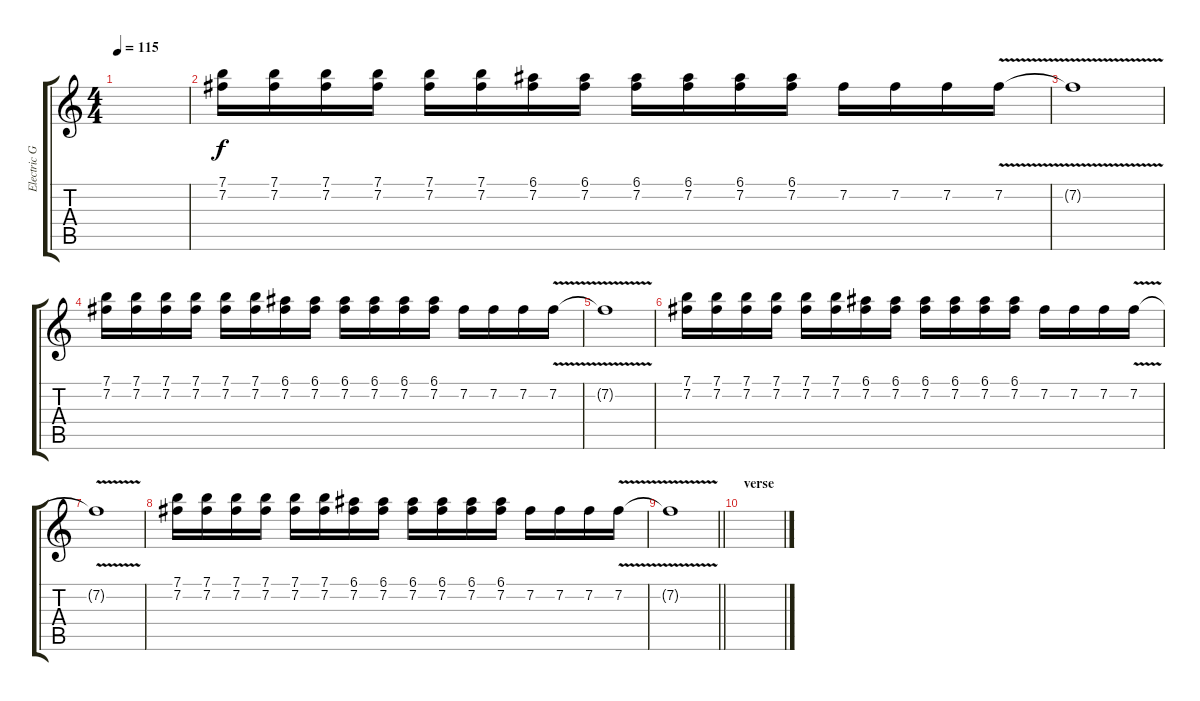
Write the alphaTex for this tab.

\track ("Electric Guitar" "Electric G") {instrument distortionguitar}
\staff {score tabs}
\tuning (E4 B3 G3 D3 A2 E2) {hide}
\ts (4 4)
\tempo 115
\clef g2
\ks c
|
(7.1 7.2).16 (7.1 7.2).16 (7.1 7.2).16 (7.1 7.2).16 (7.1 7.2).16 (7.1 7.2).16 (6.1 7.2).16 (6.1 7.2).16 (6.1 7.2).16 (6.1 7.2).16 (6.1 7.2).16 (6.1 7.2).16 7.2.16 7.2.16 7.2.16 7.2{v}.16 |
7.2{t}.1 |
(7.1 7.2).16 (7.1 7.2).16 (7.1 7.2).16 (7.1 7.2).16 (7.1 7.2).16 (7.1 7.2).16 (6.1 7.2).16 (6.1 7.2).16 (6.1 7.2).16 (6.1 7.2).16 (6.1 7.2).16 (6.1 7.2).16 7.2.16 7.2.16 7.2.16 7.2{v}.16 |
7.2{t}.1 |
(7.1 7.2).16 (7.1 7.2).16 (7.1 7.2).16 (7.1 7.2).16 (7.1 7.2).16 (7.1 7.2).16 (6.1 7.2).16 (6.1 7.2).16 (6.1 7.2).16 (6.1 7.2).16 (6.1 7.2).16 (6.1 7.2).16 7.2.16 7.2.16 7.2.16 7.2{v}.16 |
7.2{t}.1 |
(7.1 7.2).16 (7.1 7.2).16 (7.1 7.2).16 (7.1 7.2).16 (7.1 7.2).16 (7.1 7.2).16 (6.1 7.2).16 (6.1 7.2).16 (6.1 7.2).16 (6.1 7.2).16 (6.1 7.2).16 (6.1 7.2).16 7.2.16 7.2.16 7.2.16 7.2{v}.16 |
\barLineRight lightlight
7.2{t}.1 |
\section ("" "verse")
